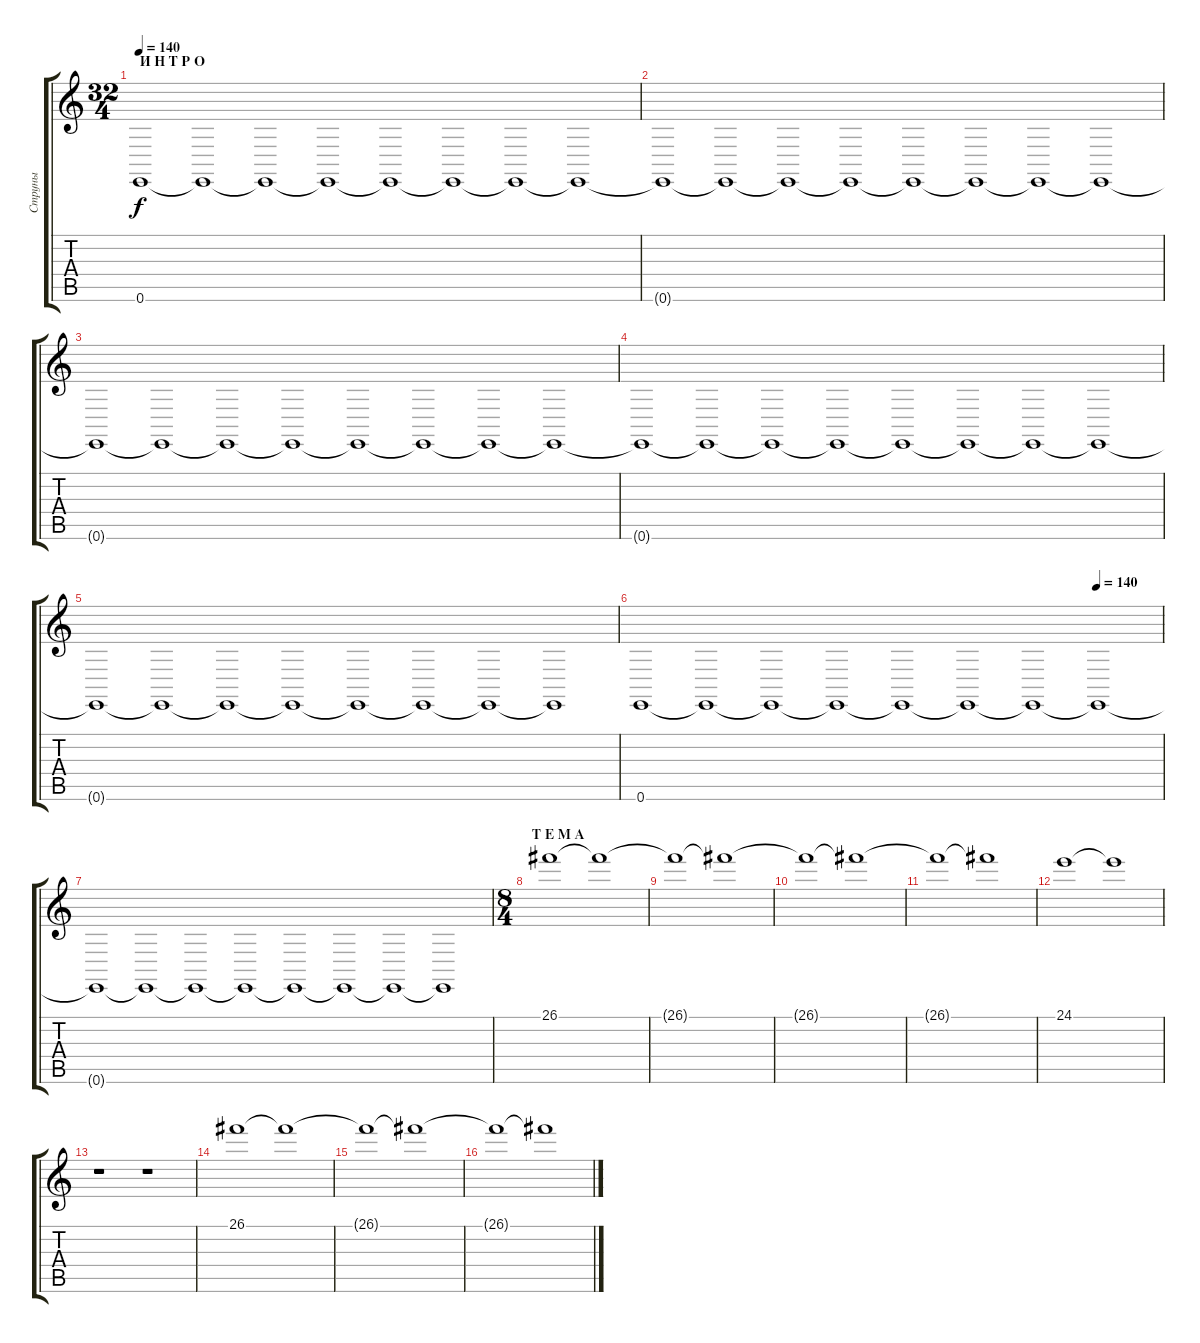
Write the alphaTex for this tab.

\track ("Струны" "Струны") {instrument stringensemble1}
\staff {score tabs}
\tuning (E4 B3 G3 D3 A2 E2) {hide}
\ts (32 4)
\section ("" "  И Н Т Р О")
\tempo 140
\tempo 120
\tempo 140
\clef g2
\ks c
0.6.1{dy f instrument stringensemble1} 0.6{t}.1 0.6{t}.1 0.6{t}.1 0.6{t}.1 0.6{t}.1 0.6{t}.1 0.6{t}.1 |
0.6{t}.1 0.6{t}.1 0.6{t}.1 0.6{t}.1 0.6{t}.1 0.6{t}.1 0.6{t}.1 0.6{t}.1 |
0.6{t}.1 0.6{t}.1 0.6{t}.1 0.6{t}.1 0.6{t}.1 0.6{t}.1 0.6{t}.1 0.6{t}.1 |
0.6{t}.1 0.6{t}.1 0.6{t}.1 0.6{t}.1 0.6{t}.1 0.6{t}.1 0.6{t}.1 0.6{t}.1 |
0.6{t}.1 0.6{t}.1 0.6{t}.1 0.6{t}.1 0.6{t}.1 0.6{t}.1 0.6{t}.1 0.6{t}.1 |
\tempo (140 0.875)
0.6.1 0.6{t}.1 0.6{t}.1 0.6{t}.1 0.6{t}.1 0.6{t}.1 0.6{t}.1 0.6{t}.1 |
0.6{t}.1 0.6{t}.1 0.6{t}.1 0.6{t}.1 0.6{t}.1 0.6{t}.1 0.6{t}.1 0.6{t}.1 |
\ts (8 4)
\section ("" " Т Е М А")
26.1.1{volume 3 balance 1} 26.1{t}.1{volume 5 balance 4} |
26.1{t}.1 26.1{t}.1{volume 4} |
26.1{t}.1 26.1{t}.1{volume 5 balance 4} |
26.1{t}.1{volume 4 balance 4} 26.1{t}.1 |
24.1.1{volume 5 balance 4} 24.1{t}.1{volume 3 balance 3} |
r.1 r.1 |
26.1.1{volume 4 balance 4} 26.1{t}.1{volume 5 balance 4} |
26.1{t}.1 26.1{t}.1{volume 2 balance 4} |
26.1{t}.1{volume 4} 26.1{t}.1
